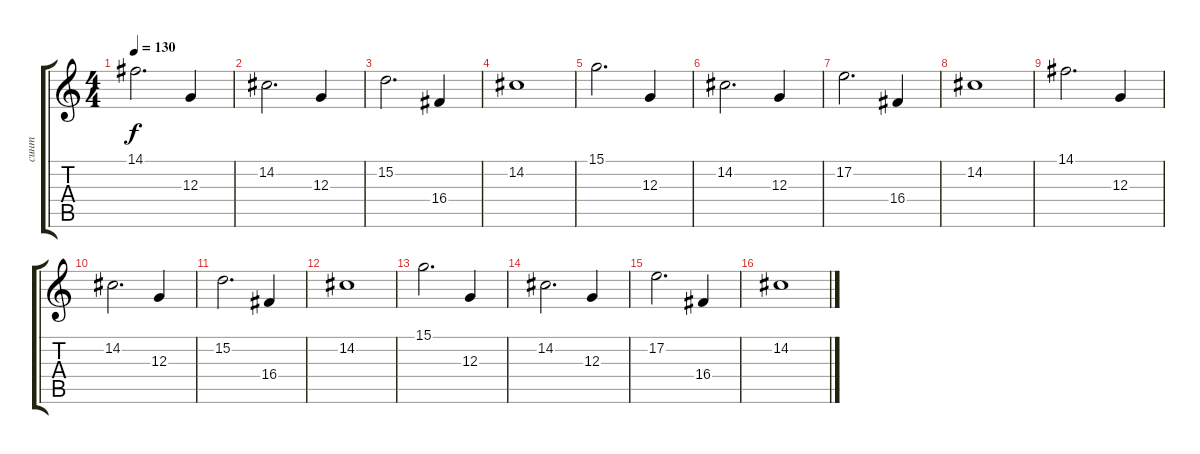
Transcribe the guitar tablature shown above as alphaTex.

\track ("синт" "синт") {instrument tremolostrings}
\staff {score tabs}
\tuning (E4 B3 G3 D3 A2 E2) {hide}
\ts (4 4)
\tempo 130
\clef g2
\ks c
14.1.2{d dy f} 12.3.4 |
14.2.2{d} 12.3.4 |
15.2.2{d} 16.4.4 |
14.2.1 |
15.1.2{d} 12.3.4 |
14.2.2{d} 12.3.4 |
17.2.2{d} 16.4.4 |
14.2.1 |
14.1.2{d} 12.3.4 |
14.2.2{d} 12.3.4 |
15.2.2{d} 16.4.4 |
14.2.1 |
15.1.2{d} 12.3.4 |
14.2.2{d} 12.3.4 |
17.2.2{d} 16.4.4 |
14.2.1
